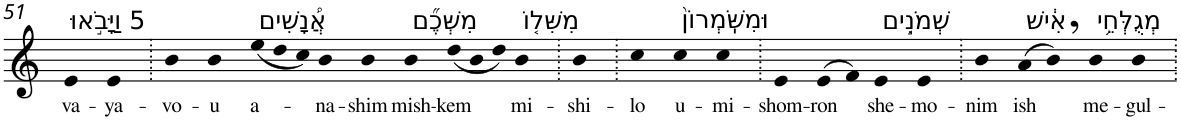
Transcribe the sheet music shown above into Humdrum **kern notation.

**kern	**text
*part1	*part1
*staff1	*staff1
*I"Piano	*
*I'Pno	*
!!LO:PB:g=z
*clefG2	*
*k[]	*
=51	=51
!LO:TX:a:t=5 וַיָּבֹ֣אוּ	!
!	!LO:LY:b
4e	va-
!	!LO:LY:b
4e	-ya-
=52.	=52.
!	!LO:LY:b
4b	-vo-
!	!LO:LY:b
4b	-u
*Xtuplet	*
!LO:TX:a:t=אֲ֠נָשִׁים	!
!	!LO:LY:b
(<12ee	a-
12dd	.
12cc)	.
!	!LO:LY:b
4b	-na-
!	!LO:LY:b
4b	-shim
!LO:TX:a:t=מִשְּׁכֶ֞ם	!
!	!LO:LY:b
4b	mish-
!	!LO:LY:b
(<12dd	-kem
12b	.
12dd)	.
!LO:TX:a:t=מִשִּׁל֤וֹ	!
!	!LO:LY:b
4b	mi-
=53.	=53.
!	!LO:LY:b
4b	-shi-
=54.	=54.
!	!LO:LY:b
4cc	-lo
!LO:TX:a:t=וּמִשֹּֽׁמְרוֹן֙	!
!	!LO:LY:b
4cc	u-
!	!LO:LY:b
4cc	-mi-
=55.	=55.
!	!LO:LY:b
4e	-shom-
!	!LO:LY:b
(>8e	-ron
8f)	.
!LO:TX:a:t=שְׁמֹנִ֣ים	!
!	!LO:LY:b
4e	she-
!	!LO:LY:b
4e	-mo-
=56.	=56.
!	!LO:LY:b
4b	-nim
!LO:TX:a:t=אִ֔ישׁ	!
!	!LO:LY:b
(>8a	ish
8b,)	.
!LO:TX:a:t=מְגֻלְּחֵ֥י	!
!	!LO:LY:b
4b	me-
!	!LO:LY:b
4b	-gul-
=.	=.
*-	*-
